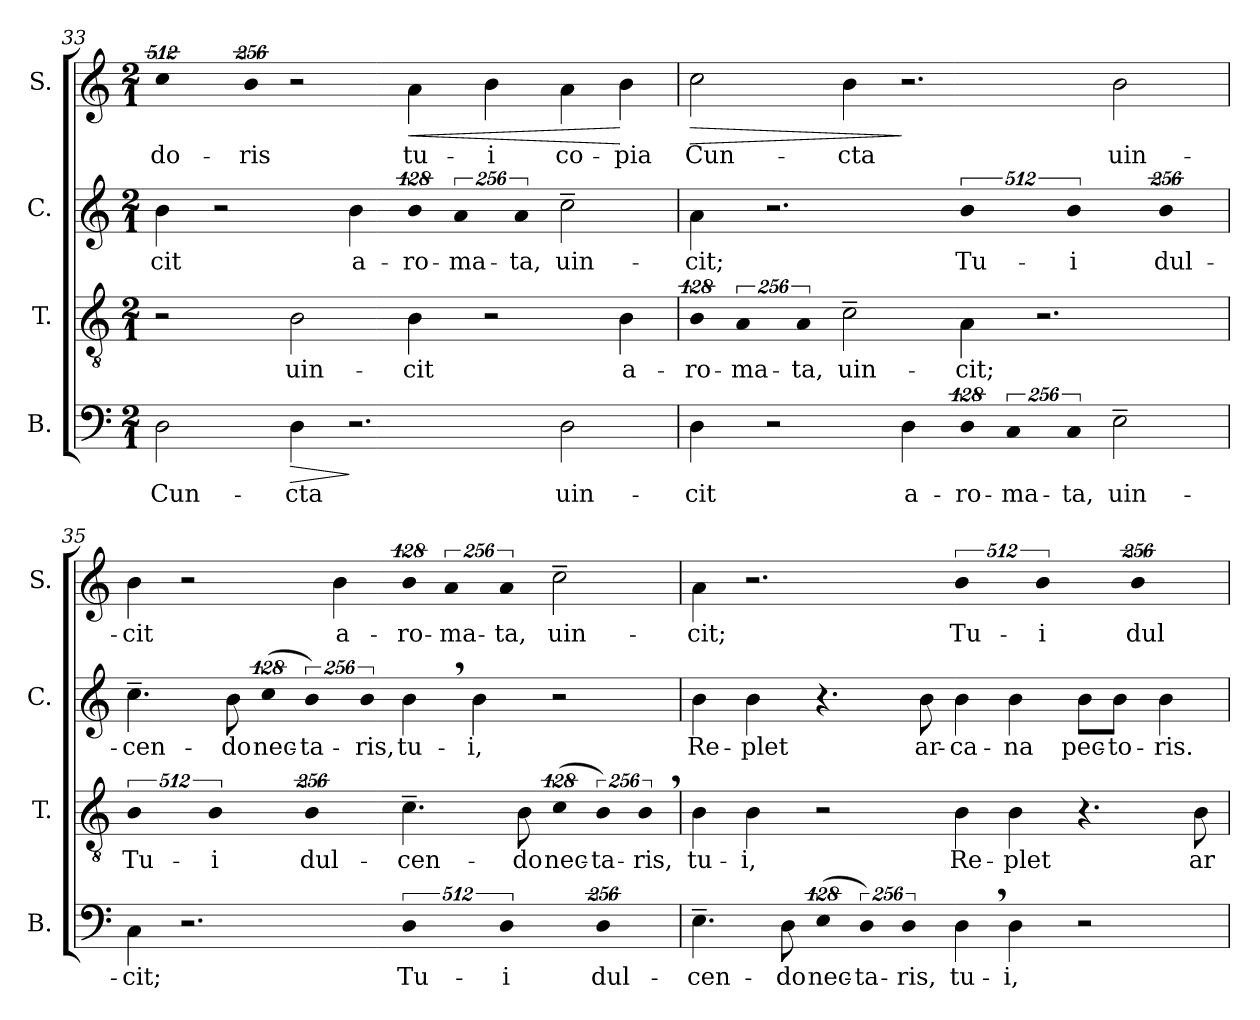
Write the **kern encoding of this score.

**kern	**text	**dynam	**kern	**text	**kern	**text	**kern	**text	**dynam
*part4	*part4	*part4	*part3	*part3	*part2	*part2	*part1	*part1	*part1
*staff4	*staff4	*staff4	*staff3	*staff3	*staff2	*staff2	*staff1	*staff1	*staff1
*I"B.	*	*	*I"T.	*	*I"C.	*	*I"S.	*	*
*I'B.	*	*	*I'T.	*	*I'C.	*	*I'S.	*	*
!!LO:LB:g=z
*clefF4	*	*	*clefGv2	*	*clefG2	*	*clefG2	*	*
*	*	*	*ITrd7c12	*	*	*	*	*	*
*k[]	*	*	*k[]	*	*k[]	*	*k[]	*	*
*C:	*	*	*C:	*	*C:	*	*C:	*	*
*M2/1	*	*	*M2/1	*	*M2/1	*	*M2/1	*	*
=33	=33	=33	=33	=33	=33	=33	=33	=33	=33
!	!LO:LY:b:color=#000000	!	!	!	!	!	!	!	!
!	!	!	!	!	!	!LO:LY:b:color=#000000	!LO:N:vis=2	!	!
!	!	!	!	!	!	!	!	!LO:LY:b:color=#000000	!
2Di\	Cun-	.	2r	.	4bi\	-cit	1024%341cci\	-do-	.
.	.	.	.	.	2r	.	.	.	.
!	!	!	!	!	!	!	!LO:N:vis=4	!	!
!	!	!	!	!	!	!	!	!LO:LY:b:color=#000000	!
.	.	.	.	.	.	.	1024%171bi\	-ris	.
!	!LO:LY:b:color=#000000	!LO:HP:b	!	!	!	!	!	!	!
!	!	!	!	!LO:LY:b:color=#000000	!	!	!	!	!
4Di\	-cta	>	2BBi\	uin-	.	.	2r	.	.
!	!	!	!	!	!	!LO:LY:b:color=#000000	!	!	!
2.r	.	]	.	.	4bi\	a-	.	.	.
!	!	!	!	!LO:LY:b:color=#000000	!LO:N:vis=4	!	!	!	!
!	!	!	!	!	!	!LO:LY:b:color=#000000	!	!	!
!	!	!	!	!	!	!	!	!LO:LY:b:color=#000000	!LO:HP:b
.	.	.	4BBi\	-cit	512%85bi\	-ro-	4ai\	tu-	<
!	!	!	!	!	!LO:N:vis=4	!	!	!	!
!	!	!	!	!	!	!LO:LY:b:color=#000000	!	!	!
.	.	.	.	.	1024%171ai\	-ma-	.	.	.
!	!	!	!	!	!	!	!	!LO:LY:b:color=#000000	!
.	.	.	2r	.	.	.	4bi\	-i	.
!	!	!	!	!	!LO:N:vis=4	!	!	!	!
!	!	!	!	!	!	!LO:LY:b:color=#000000	!	!	!
.	.	.	.	.	1024%171ai\	-ta,	.	.	.
!	!LO:LY:b:color=#000000	!	!	!	!	!	!	!	!
!	!	!	!	!	!	!LO:LY:b:color=#000000	!	!	!
!	!	!	!	!	!	!	!	!LO:LY:b:color=#000000	!
2Di\	uin-	.	.	.	2cc~i\	uin-	4ai\	co-	.
!	!	!	!	!LO:LY:b:color=#000000	!	!	!	!	!
!	!	!	!	!	!	!	!	!LO:LY:b:color=#000000	!
.	.	.	4BBi\	a-	.	.	4bi\	-pia	[
=34	=34	=34	=34	=34	=34	=34	=34	=34	=34
!	!LO:LY:b:color=#000000	!	!LO:N:vis=4	!	!	!	!	!	!
!	!	!	!	!LO:LY:b:color=#000000	!	!	!	!	!
!	!	!	!	!	!	!LO:LY:b:color=#000000	!	!	!
!	!	!	!	!	!	!	!	!LO:LY:b:color=#000000	!LO:HP:b
4Di\	-cit	.	512%85BBi\	-ro-	4ai\	-cit;	2cci\	Cun-	>
!	!	!	!LO:N:vis=4	!	!	!	!	!	!
!	!	!	!	!LO:LY:b:color=#000000	!	!	!	!	!
.	.	.	1024%171AAi\	-ma-	.	.	.	.	.
2r	.	.	.	.	2.r	.	.	.	.
!	!	!	!LO:N:vis=4	!	!	!	!	!	!
!	!	!	!	!LO:LY:b:color=#000000	!	!	!	!	!
.	.	.	1024%171AAi\	-ta,	.	.	.	.	.
!	!	!	!	!LO:LY:b:color=#000000	!	!	!	!	!
!	!	!	!	!	!	!	!	!LO:LY:b:color=#000000	!
.	.	.	2C~i\	uin-	.	.	4bi\	-cta	.
!	!LO:LY:b:color=#000000	!	!	!	!	!	!	!	!
4Di\	a-	.	.	.	.	.	2.r	.	]
!LO:N:vis=4	!	!	!	!	!	!	!	!	!
!	!LO:LY:b:color=#000000	!	!	!	!	!	!	!	!
!	!	!	!	!LO:LY:b:color=#000000	!LO:N:vis=2	!	!	!	!
!	!	!	!	!	!	!LO:LY:b:color=#000000	!	!	!
512%85Di\	-ro-	.	4AAi\	-cit;	1024%341bi\	Tu-	.	.	.
!LO:N:vis=4	!	!	!	!	!	!	!	!	!
!	!LO:LY:b:color=#000000	!	!	!	!	!	!	!	!
1024%171Ci\	-ma-	.	.	.	.	.	.	.	.
.	.	.	2.r	.	.	.	.	.	.
!LO:N:vis=4	!	!	!	!	!	!	!	!	!
!	!LO:LY:b:color=#000000	!	!	!	!LO:N:vis=2	!	!	!	!
!	!	!	!	!	!	!LO:LY:b:color=#000000	!	!	!
1024%171Ci\	-ta,	.	.	.	1024%341bi\	-i	.	.	.
!	!LO:LY:b:color=#000000	!	!	!	!	!	!	!	!
!	!	!	!	!	!	!	!	!LO:LY:b:color=#000000	!
2E~i\	uin-	.	.	.	.	.	2bi\	uin-	.
!	!	!	!	!	!LO:N:vis=2	!	!	!	!
!	!	!	!	!	!	!LO:LY:b:color=#000000	!	!	!
.	.	.	.	.	512%171bi\	dul-	.	.	.
!!LO:LB:g=z
=35	=35	=35	=35	=35	=35	=35	=35	=35	=35
!	!LO:LY:b:color=#000000	!	!LO:N:vis=2	!	!	!	!	!	!
!	!	!	!	!LO:LY:b:color=#000000	!	!	!	!	!
!	!	!	!	!	!	!LO:LY:b:color=#000000	!	!	!
!	!	!	!	!	!	!	!	!LO:LY:b:color=#000000	!
4Ci\	-cit;	.	1024%341BBi\	Tu-	4.cc~i\	-cen-	4bi\	-cit	.
2.r	.	.	.	.	.	.	2r	.	.
!	!	!	!LO:N:vis=2	!	!	!	!	!	!
!	!	!	!	!LO:LY:b:color=#000000	!	!	!	!	!
.	.	.	1024%341BBi\	-i	.	.	.	.	.
!	!	!	!	!	!	!LO:LY:b:color=#000000	!	!	!
.	.	.	.	.	8bi\	-do	.	.	.
!	!	!	!	!	!LO:N:vis=4	!	!	!	!
!	!	!	!	!	!	!LO:LY:b:color=#000000	!	!	!
.	.	.	.	.	(512%85cci\	nec-	.	.	.
!	!	!	!LO:N:vis=2	!	!	!	!	!	!
!	!	!	!	!LO:LY:b:color=#000000	!LO:N:vis=4	!	!	!	!
!	!	!	!	!	!	!LO:LY:b:color=#000000	!	!	!
.	.	.	512%171BBi\	dul-	1024%171bi\)	-ta-	.	.	.
!	!	!	!	!	!	!	!	!LO:LY:b:color=#000000	!
.	.	.	.	.	.	.	4bi\	a-	.
!	!	!	!	!	!LO:N:vis=4	!	!	!	!
!	!	!	!	!	!	!LO:LY:b:color=#000000	!	!	!
.	.	.	.	.	1024%171bi\	-ris,	.	.	.
!LO:N:vis=2	!	!	!	!	!	!	!	!	!
!	!LO:LY:b:color=#000000	!	!	!	!	!	!	!	!
!	!	!	!	!LO:LY:b:color=#000000	!	!	!	!	!
!	!	!	!	!	!	!LO:LY:b:color=#000000	!LO:N:vis=4	!	!
!	!	!	!	!	!	!	!	!LO:LY:b:color=#000000	!
1024%341Di\	Tu-	.	4.C~i\	-cen-	4b,i\	tu-	512%85bi\	-ro-	.
!	!	!	!	!	!	!	!LO:N:vis=4	!	!
!	!	!	!	!	!	!	!	!LO:LY:b:color=#000000	!
.	.	.	.	.	.	.	1024%171ai\	-ma-	.
!	!	!	!	!	!	!LO:LY:b:color=#000000	!	!	!
.	.	.	.	.	4bi\	-i,	.	.	.
!LO:N:vis=2	!	!	!	!	!	!	!	!	!
!	!LO:LY:b:color=#000000	!	!	!	!	!	!LO:N:vis=4	!	!
!	!	!	!	!	!	!	!	!LO:LY:b:color=#000000	!
1024%341Di\	-i	.	.	.	.	.	1024%171ai\	-ta,	.
!	!	!	!	!LO:LY:b:color=#000000	!	!	!	!	!
.	.	.	8BBi\	-do	.	.	.	.	.
!	!	!	!LO:N:vis=4	!	!	!	!	!	!
!	!	!	!	!LO:LY:b:color=#000000	!	!	!	!	!
!	!	!	!	!	!	!	!	!LO:LY:b:color=#000000	!
.	.	.	(512%85Ci\	nec-	2r	.	2cc~i\	uin-	.
!LO:N:vis=2	!	!	!	!	!	!	!	!	!
!	!LO:LY:b:color=#000000	!	!LO:N:vis=4	!	!	!	!	!	!
!	!	!	!	!LO:LY:b:color=#000000	!	!	!	!	!
512%171Di\	dul-	.	1024%171BBi\)	-ta-	.	.	.	.	.
!	!	!	!LO:N:vis=4	!	!	!	!	!	!
!	!	!	!	!LO:LY:b:color=#000000	!	!	!	!	!
.	.	.	1024%171BB,i\	-ris,	.	.	.	.	.
=36	=36	=36	=36	=36	=36	=36	=36	=36	=36
!	!LO:LY:b:color=#000000	!	!	!	!	!	!	!	!
!	!	!	!	!LO:LY:b:color=#000000	!	!	!	!	!
!	!	!	!	!	!	!LO:LY:b:color=#000000	!	!	!
!	!	!	!	!	!	!	!	!LO:LY:b:color=#000000	!
4.E~i\	-cen-	.	4BBi\	tu-	4bi\	Re-	4ai\	-cit;	.
!	!	!	!	!LO:LY:b:color=#000000	!	!	!	!	!
!	!	!	!	!	!	!LO:LY:b:color=#000000	!	!	!
.	.	.	4BBi\	-i,	4bi\	-plet	2.r	.	.
!	!LO:LY:b:color=#000000	!	!	!	!	!	!	!	!
8Di\	-do	.	.	.	.	.	.	.	.
!LO:N:vis=4	!	!	!	!	!	!	!	!	!
!	!LO:LY:b:color=#000000	!	!	!	!	!	!	!	!
(512%85Ei\	nec-	.	2r	.	4.r	.	.	.	.
!LO:N:vis=4	!	!	!	!	!	!	!	!	!
!	!LO:LY:b:color=#000000	!	!	!	!	!	!	!	!
1024%171Di\)	-ta-	.	.	.	.	.	.	.	.
!LO:N:vis=4	!	!	!	!	!	!	!	!	!
!	!LO:LY:b:color=#000000	!	!	!	!	!	!	!	!
1024%171Di\	-ris,	.	.	.	.	.	.	.	.
!	!	!	!	!	!	!LO:LY:b:color=#000000	!	!	!
.	.	.	.	.	8bi\	ar-	.	.	.
!	!LO:LY:b:color=#000000	!	!	!	!	!	!	!	!
!	!	!	!	!LO:LY:b:color=#000000	!	!	!	!	!
!	!	!	!	!	!	!LO:LY:b:color=#000000	!LO:N:vis=2	!	!
!	!	!	!	!	!	!	!	!LO:LY:b:color=#000000	!
4D,i\	tu-	.	4BBi\	Re-	4bi\	-ca-	1024%341bi\	Tu-	.
!	!LO:LY:b:color=#000000	!	!	!	!	!	!	!	!
!	!	!	!	!LO:LY:b:color=#000000	!	!	!	!	!
!	!	!	!	!	!	!LO:LY:b:color=#000000	!	!	!
4Di\	-i,	.	4BBi\	-plet	4bi\	-na	.	.	.
!	!	!	!	!	!	!	!LO:N:vis=2	!	!
!	!	!	!	!	!	!	!	!LO:LY:b:color=#000000	!
.	.	.	.	.	.	.	1024%341bi\	-i	.
!	!	!	!	!	!	!LO:LY:b:color=#000000	!	!	!
2r	.	.	4.r	.	8bi\L	pec-	.	.	.
!	!	!	!	!	!	!LO:LY:b:color=#000000	!	!	!
.	.	.	.	.	8bi\J	-to-	.	.	.
!	!	!	!	!	!	!	!LO:N:vis=2	!	!
!	!	!	!	!	!	!	!	!LO:LY:b:color=#000000	!
.	.	.	.	.	.	.	512%171bi\	dul-	.
!	!	!	!	!	!	!LO:LY:b:color=#000000	!	!	!
.	.	.	.	.	4bi\	-ris.	.	.	.
!	!	!	!	!LO:LY:b:color=#000000	!	!	!	!	!
.	.	.	8BBi\	ar-	.	.	.	.	.
=	=	=	=	=	=	=	=	=	=
*-	*-	*-	*-	*-	*-	*-	*-	*-	*-
